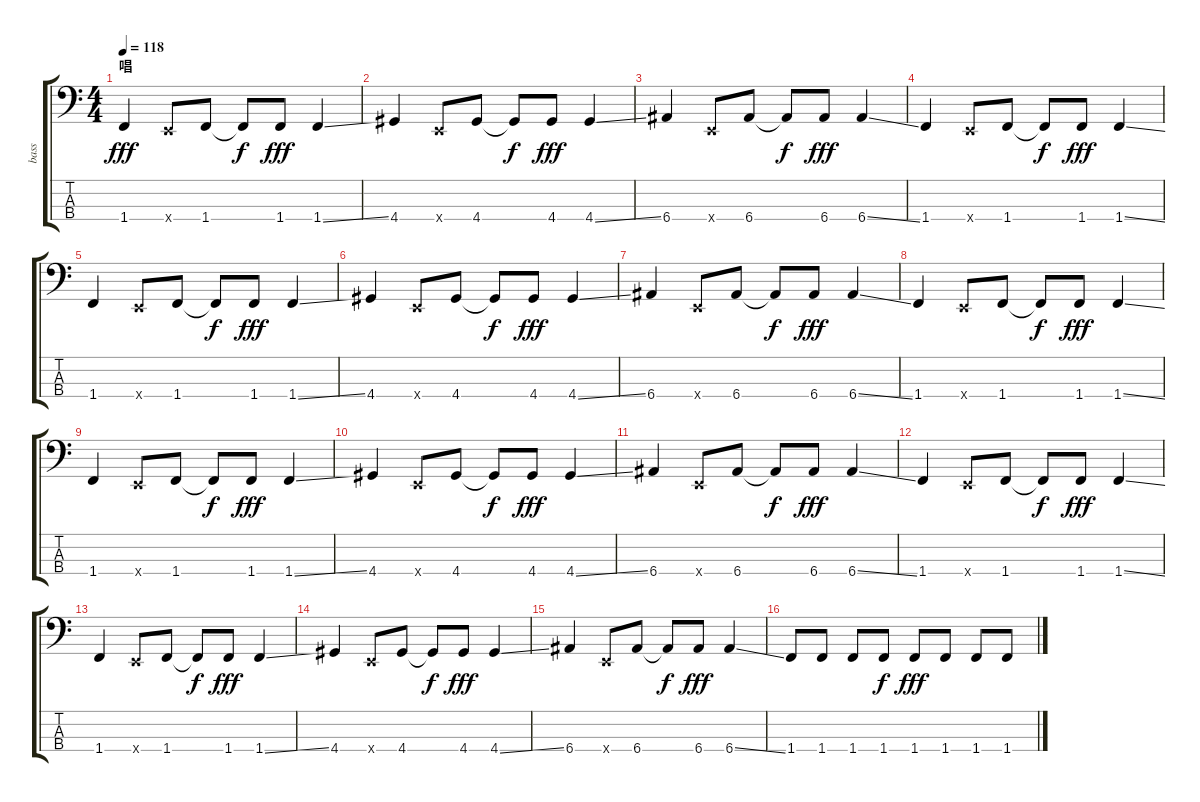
\track ("bass" "bass") {instrument electricbassfinger}
\staff {score tabs}
\tuning (G2 D2 A1 E1) {hide}
\ts (4 4)
\section ("" "唱")
\tempo 118
\clef f4
\ks c
1.4.4{dy fff} 0.4{x}.8 1.4.8 1.4{t}.8{dy f} 1.4.8{dy fff} 1.4{ss}.4 |
4.4.4 0.4{x}.8 4.4.8 4.4{t}.8{dy f} 4.4.8{dy fff} 4.4{ss}.4 |
6.4.4 0.4{x}.8 6.4.8 6.4{t}.8{dy f} 6.4.8{dy fff} 6.4{ss}.4 |
1.4.4 0.4{x}.8 1.4.8 1.4{t}.8{dy f} 1.4.8{dy fff} 1.4{ss}.4 |
1.4.4 0.4{x}.8 1.4.8 1.4{t}.8{dy f} 1.4.8{dy fff} 1.4{ss}.4 |
4.4.4 0.4{x}.8 4.4.8 4.4{t}.8{dy f} 4.4.8{dy fff} 4.4{ss}.4 |
6.4.4 0.4{x}.8 6.4.8 6.4{t}.8{dy f} 6.4.8{dy fff} 6.4{ss}.4 |
1.4.4 0.4{x}.8 1.4.8 1.4{t}.8{dy f} 1.4.8{dy fff} 1.4{ss}.4 |
1.4.4 0.4{x}.8 1.4.8 1.4{t}.8{dy f} 1.4.8{dy fff} 1.4{ss}.4 |
4.4.4 0.4{x}.8 4.4.8 4.4{t}.8{dy f} 4.4.8{dy fff} 4.4{ss}.4 |
6.4.4 0.4{x}.8 6.4.8 6.4{t}.8{dy f} 6.4.8{dy fff} 6.4{ss}.4 |
1.4.4 0.4{x}.8 1.4.8 1.4{t}.8{dy f} 1.4.8{dy fff} 1.4{ss}.4 |
1.4.4 0.4{x}.8 1.4.8 1.4{t}.8{dy f} 1.4.8{dy fff} 1.4{ss}.4 |
4.4.4 0.4{x}.8 4.4.8 4.4{t}.8{dy f} 4.4.8{dy fff} 4.4{ss}.4 |
6.4.4 0.4{x}.8 6.4.8 6.4{t}.8{dy f} 6.4.8{dy fff} 6.4{ss}.4 |
1.4.8 1.4.8 1.4.8 1.4.8{dy f} 1.4.8{dy fff} 1.4.8 1.4.8 1.4.8
